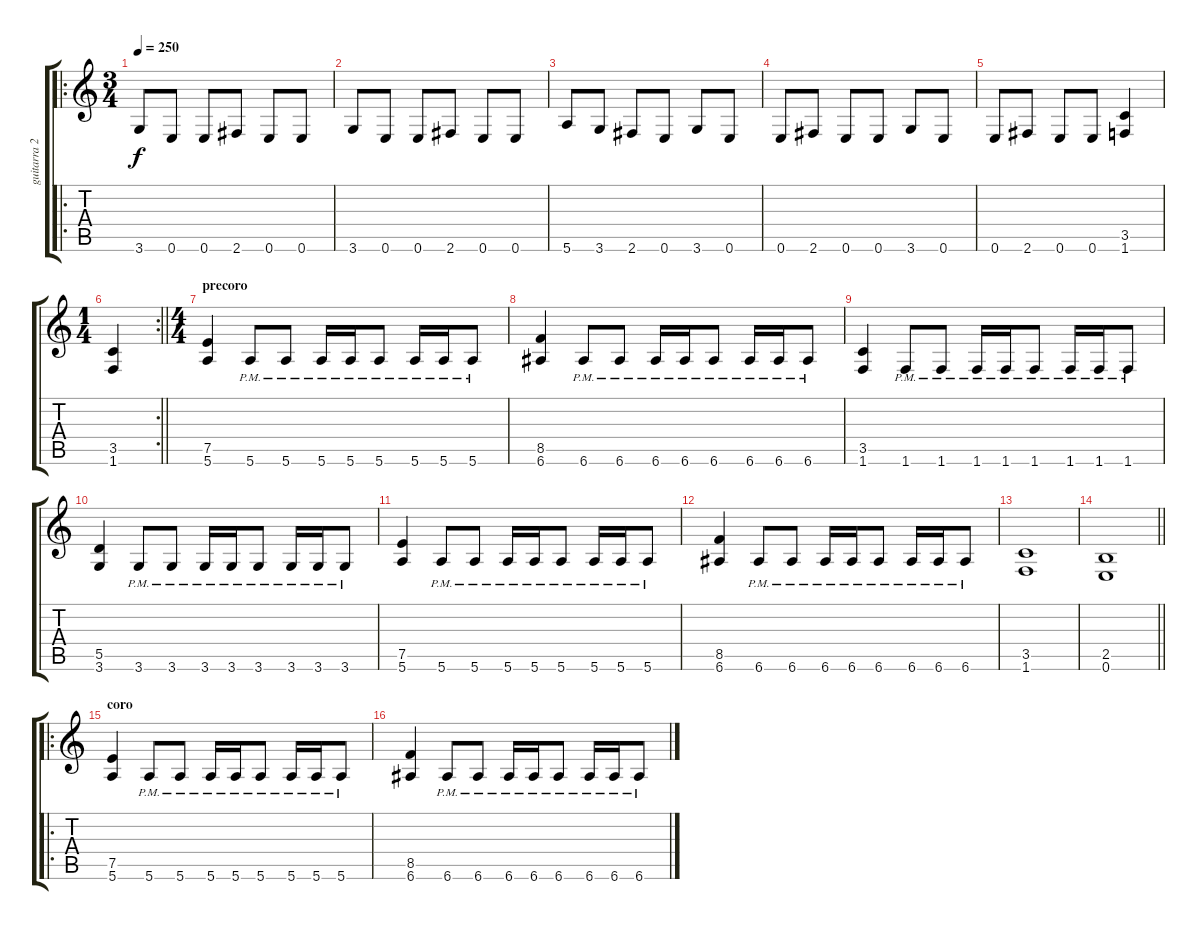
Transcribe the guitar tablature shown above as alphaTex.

\track ("guitarra 2" "guitarra 2") {instrument overdrivenguitar}
\staff {score tabs}
\tuning (E4 B3 G3 D3 A2 E2) {hide}
\ro
\ts (3 4)
\tempo 250
\clef g2
\ks c
3.6.8{dy f} 0.6.8 0.6.8 2.6.8 0.6.8 0.6.8 |
3.6.8 0.6.8 0.6.8 2.6.8 0.6.8 0.6.8 |
5.6.8 3.6.8 2.6.8 0.6.8 3.6.8 0.6.8 |
0.6.8 2.6.8 0.6.8 0.6.8 3.6.8 0.6.8 |
0.6.8 2.6.8 0.6.8 0.6.8 (3.5 1.6).4 |
\rc 2
\ts (1 4)
\barLineRight lightlight
(3.5 1.6).4 |
\ts (4 4)
\section ("" "precoro")
(7.5 5.6).4 5.6{pm}.8 5.6{pm}.8 5.6{pm}.16 5.6{pm}.16 5.6{pm}.8 5.6{pm}.16 5.6{pm}.16 5.6{pm}.8 |
(8.5 6.6).4 6.6{pm}.8 6.6{pm}.8 6.6{pm}.16 6.6{pm}.16 6.6{pm}.8 6.6{pm}.16 6.6{pm}.16 6.6{pm}.8 |
(3.5 1.6).4 1.6{pm}.8 1.6{pm}.8 1.6{pm}.16 1.6{pm}.16 1.6{pm}.8 1.6{pm}.16 1.6{pm}.16 1.6{pm}.8 |
(5.5 3.6).4 3.6{pm}.8 3.6{pm}.8 3.6{pm}.16 3.6{pm}.16 3.6{pm}.8 3.6{pm}.16 3.6{pm}.16 3.6{pm}.8 |
(7.5 5.6).4 5.6{pm}.8 5.6{pm}.8 5.6{pm}.16 5.6{pm}.16 5.6{pm}.8 5.6{pm}.16 5.6{pm}.16 5.6{pm}.8 |
(8.5 6.6).4 6.6{pm}.8 6.6{pm}.8 6.6{pm}.16 6.6{pm}.16 6.6{pm}.8 6.6{pm}.16 6.6{pm}.16 6.6{pm}.8 |
(3.5 1.6).1 |
\barLineRight lightlight
(2.5 0.6).1 |
\ro
\section ("" "coro")
(7.5 5.6).4 5.6{pm}.8 5.6{pm}.8 5.6{pm}.16 5.6{pm}.16 5.6{pm}.8 5.6{pm}.16 5.6{pm}.16 5.6{pm}.8 |
(8.5 6.6).4 6.6{pm}.8 6.6{pm}.8 6.6{pm}.16 6.6{pm}.16 6.6{pm}.8 6.6{pm}.16 6.6{pm}.16 6.6{pm}.8
